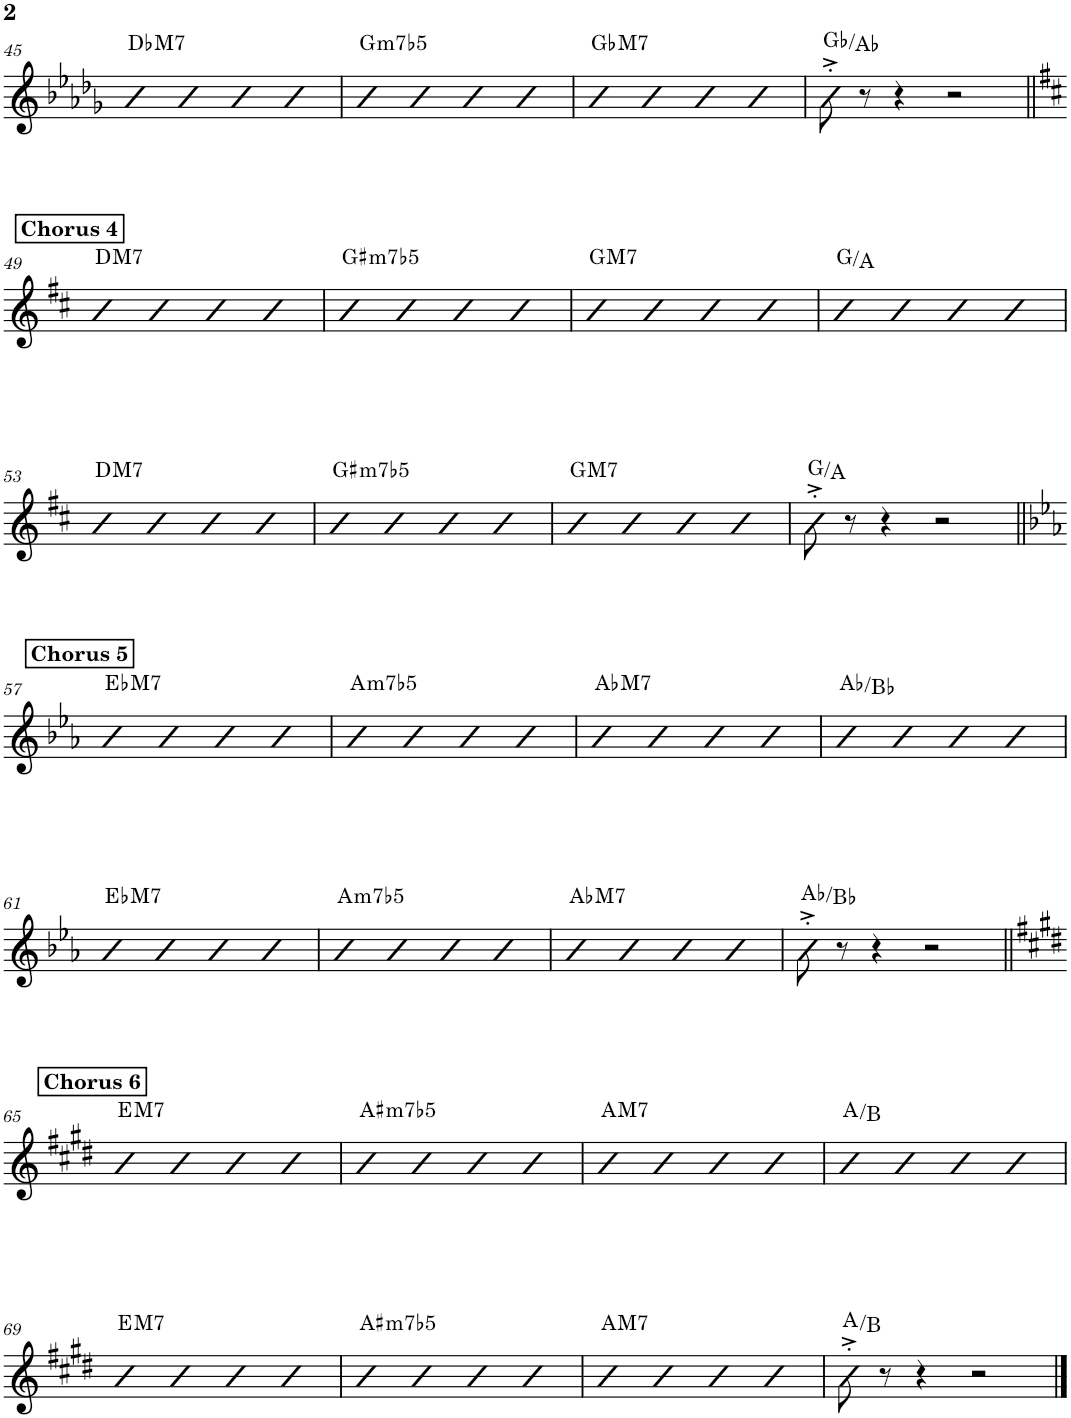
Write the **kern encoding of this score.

**kern	**harte
*part1	*part1
*staff1	*
*I"Piano	*
*I'Pno.	*
!!LO:PB:g=z
*clefG2	*
*k[b-e-a-d-g-]	*
*M4/4	*
=45	=45
!	!LO:H:kt=M7
4cc	Db:maj7
4cc	.
4cc	.
4cc	.
=46	=46
!	!LO:H:kt=m7b5
4cc	G:hdim7
4cc	.
4cc	.
4cc	.
=47	=47
!	!LO:H:kt=M7
4cc	Gb:maj7
4cc	.
4cc	.
4cc	.
=48	=48
8cc^'\	Gb:maj/2
8r	.
4r	.
2r	.
!!LO:LB:g=z
!!LO:REH:place=s1:a:B:cj:t=Chorus 4
=49||	=49||
*k[f#c#]	*
!	!LO:H:kt=M7
4cc#	D:maj7
4cc#	.
4cc#	.
4cc#	.
=50	=50
!	!LO:H:kt=m7b5
4cc#	G#:hdim7
4cc#	.
4cc#	.
4cc#	.
=51	=51
!	!LO:H:kt=M7
4cc#	G:maj7
4cc#	.
4cc#	.
4cc#	.
=52	=52
4cc#	G:maj/2
4cc#	.
4cc#	.
4cc#	.
!!LO:LB:g=z
=53	=53
!	!LO:H:kt=M7
4cc#	D:maj7
4cc#	.
4cc#	.
4cc#	.
=54	=54
!	!LO:H:kt=m7b5
4cc#	G#:hdim7
4cc#	.
4cc#	.
4cc#	.
=55	=55
!	!LO:H:kt=M7
4cc#	G:maj7
4cc#	.
4cc#	.
4cc#	.
=56	=56
8cc#^'\	G:maj/2
8r	.
4r	.
2r	.
!!LO:LB:g=z
!!LO:REH:place=s1:a:B:cj:t=Chorus 5
=57||	=57||
*k[b-e-a-]	*
!	!LO:H:kt=M7
4dd	Eb:maj7
4dd	.
4dd	.
4dd	.
=58	=58
!	!LO:H:kt=m7b5
4dd	A:hdim7
4dd	.
4dd	.
4dd	.
=59	=59
!	!LO:H:kt=M7
4dd	Ab:maj7
4dd	.
4dd	.
4dd	.
=60	=60
4dd	Ab:maj/2
4dd	.
4dd	.
4dd	.
!!LO:LB:g=z
=61	=61
!	!LO:H:kt=M7
4dd	Eb:maj7
4dd	.
4dd	.
4dd	.
=62	=62
!	!LO:H:kt=m7b5
4dd	A:hdim7
4dd	.
4dd	.
4dd	.
=63	=63
!	!LO:H:kt=M7
4dd	Ab:maj7
4dd	.
4dd	.
4dd	.
=64	=64
8dd^'\	Ab:maj/2
8r	.
4r	.
2r	.
!!LO:LB:g=z
!!LO:REH:place=s1:a:B:cj:t=Chorus 6
=65||	=65||
*k[f#c#g#d#]	*
!	!LO:H:kt=M7
4dd#	E:maj7
4dd#	.
4dd#	.
4dd#	.
=66	=66
!	!LO:H:kt=m7b5
4dd#	A#:hdim7
4dd#	.
4dd#	.
4dd#	.
=67	=67
!	!LO:H:kt=M7
4dd#	A:maj7
4dd#	.
4dd#	.
4dd#	.
=68	=68
4dd#	A:maj/2
4dd#	.
4dd#	.
4dd#	.
!!LO:LB:g=z
=69	=69
!	!LO:H:kt=M7
4dd#	E:maj7
4dd#	.
4dd#	.
4dd#	.
=70	=70
!	!LO:H:kt=m7b5
4dd#	A#:hdim7
4dd#	.
4dd#	.
4dd#	.
=71	=71
!	!LO:H:kt=M7
4dd#	A:maj7
4dd#	.
4dd#	.
4dd#	.
=72	=72
8dd#^'\	A:maj/2
8r	.
4r	.
2r	.
==	==
*-	*-
